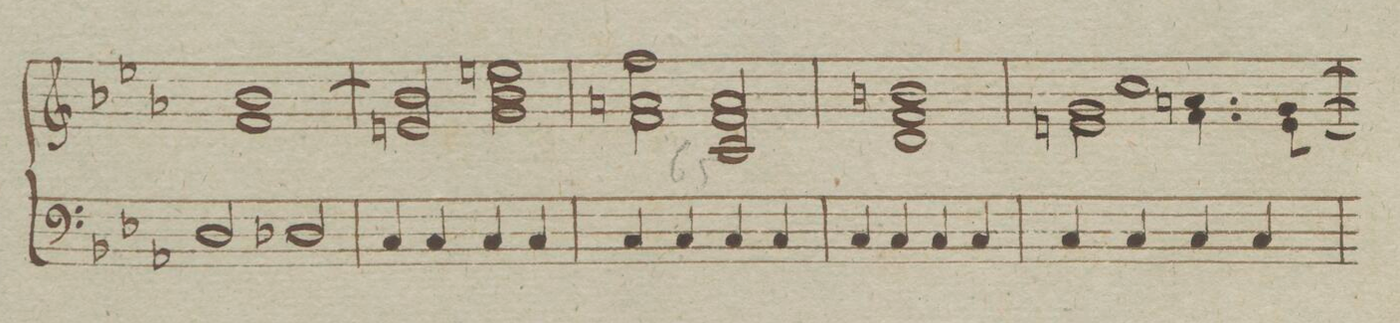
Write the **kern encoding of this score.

**kern	**dynam
*I"Organo	*
*clefF4	*
*k[b-e-a-]	*
*met(c)	*
*M4/4	*
2D/	.
2D-X/	.
=64	=64
4C/	.
4C/	.
4C/	.
4C/	.
=65	=65
4C/	.
4C/	.
4C/	.
4C/	.
=66	=66
4C/	.
4C/	.
4C/	.
4C/	.
=67	=67
4C/	.
4C/	.
4C/	.
4C/	.
=68	=68
*-	*-
